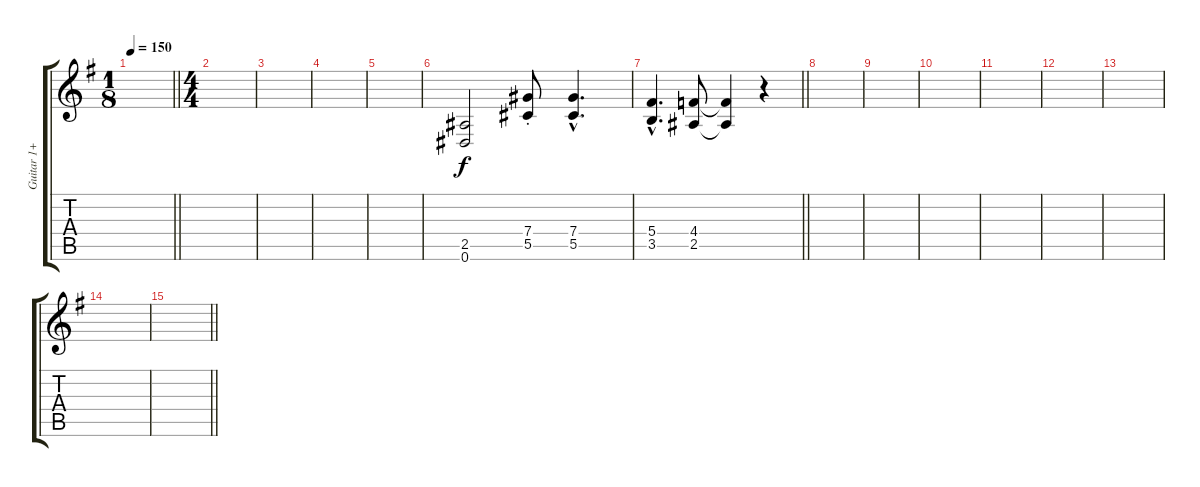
\track ("Guitar 1+ (optional)" "Guitar 1+ ") {instrument distortionguitar}
\staff {score tabs}
\tuning (Eb4 Bb3 Gb3 Db3 Ab2 Eb2) {hide}
\ts (1 8)
\tempo 150
\clef g2
\barLineRight lightlight
\ks g
|
\ts (4 4)
|
|
|
|
(2.5 0.6).2 (7.4{st} 5.5{st}).8 (7.4{hac} 5.5{hac}).4{d} |
\barLineRight lightlight
(5.4{hac} 3.5{hac}).4{d} (4.4 2.5).8 (4.4{t} 2.5{t}).4 r.4 |
|
|
|
|
|
|
|
\barLineRight lightlight
